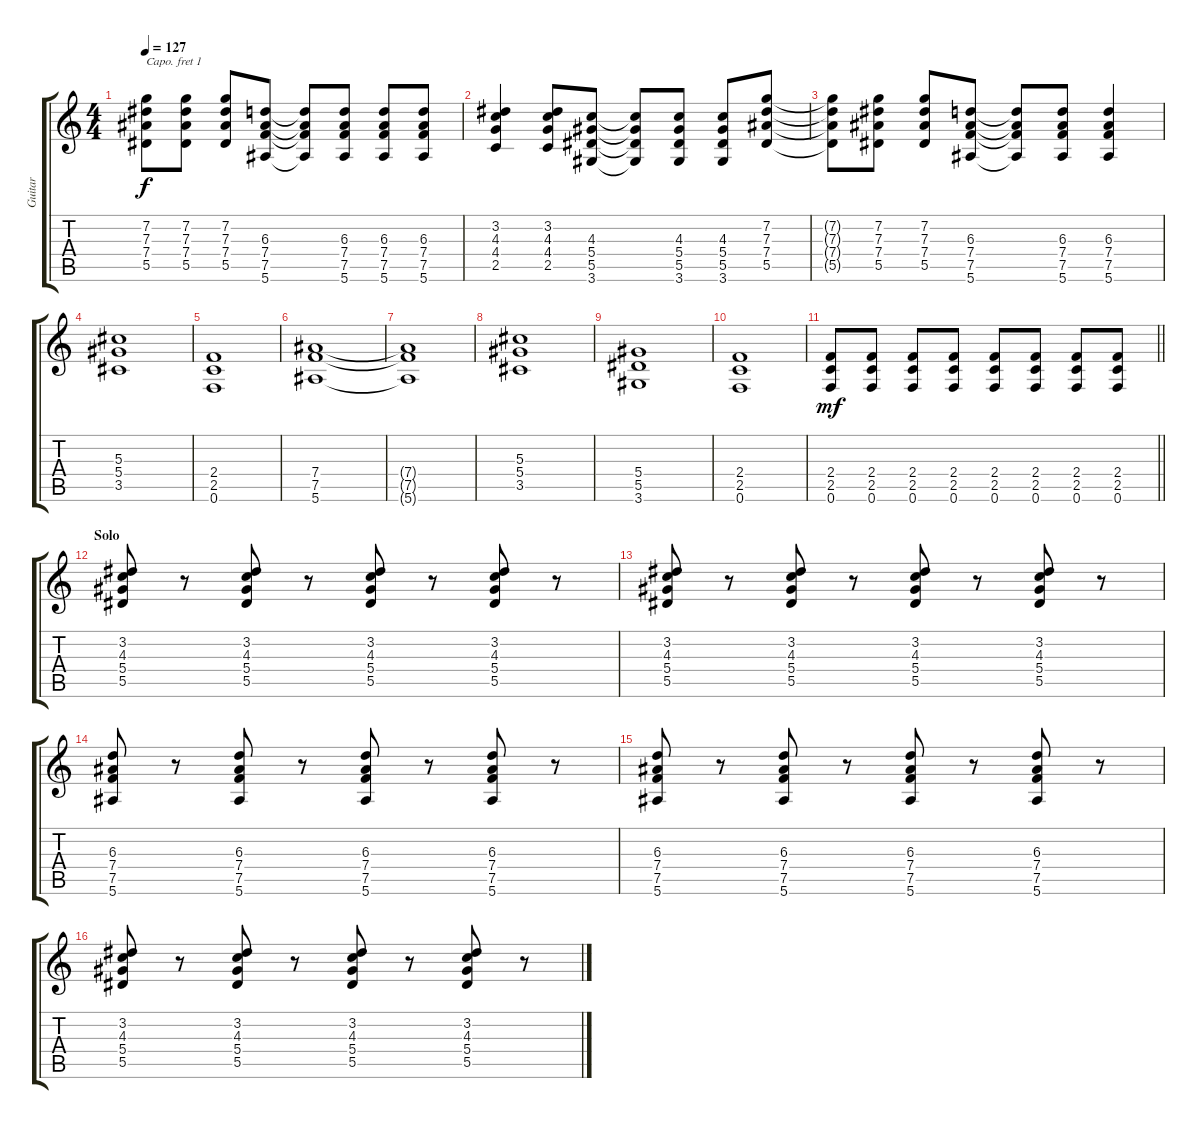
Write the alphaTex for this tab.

\track ("Guitar" "Guitar") {instrument acousticguitarsteel}
\staff {score tabs}
\capo 1
\tuning (E4 B3 G3 D3 A2 E2) {hide}
\ts (4 4)
\tempo 127
\clef g2
\ks c
(7.2{t} 7.3{t} 7.4{t} 5.5{t}).8{dy f} (7.2 7.3 7.4 5.5).8 (7.2 7.3 7.4 5.5).8 (6.3 7.4 7.5 5.6).8 (6.3{t} 7.4{t} 7.5{t} 5.6{t}).8 (6.3 7.4 7.5 5.6).8 (6.3 7.4 7.5 5.6).8 (6.3 7.4 7.5 5.6).8 |
(3.2 4.3 4.4 2.5).4 (3.2 4.3 4.4 2.5).8 (4.3 5.4 5.5 3.6).8 (4.3{t} 5.4{t} 5.5{t} 3.6{t}).8 (4.3 5.4 5.5 3.6).8 (4.3 5.4 5.5 3.6).8 (7.2 7.3 7.4 5.5).8 |
(7.2{t} 7.3{t} 7.4{t} 5.5{t}).8 (7.2 7.3 7.4 5.5).8 (7.2 7.3 7.4 5.5).8 (6.3 7.4 7.5 5.6).8 (6.3{t} 7.4{t} 7.5{t} 5.6{t}).8 (6.3 7.4 7.5 5.6).8 (6.3 7.4 7.5 5.6).4 |
(5.3 5.4 3.5).1{volume 12 balance 16 instrument distortionguitar} |
(2.4 2.5 0.6).1 |
(7.4 7.5 5.6).1 |
(7.4{t} 7.5{t} 5.6{t}).1 |
(5.3 5.4 3.5).1 |
(5.4 5.5 3.6).1 |
(2.4 2.5 0.6).1 |
\barLineRight lightlight
(2.4 2.5 0.6).8{dy mf} (2.4 2.5 0.6).8 (2.4 2.5 0.6).8 (2.4 2.5 0.6).8 (2.4 2.5 0.6).8 (2.4 2.5 0.6).8 (2.4 2.5 0.6).8 (2.4 2.5 0.6).8 |
\section ("" "Solo")
(3.2 4.3 5.4 5.5).8 r.8 (3.2 4.3 5.4 5.5).8 r.8 (3.2 4.3 5.4 5.5).8 r.8 (3.2 4.3 5.4 5.5).8 r.8 |
(3.2 4.3 5.4 5.5).8 r.8 (3.2 4.3 5.4 5.5).8 r.8 (3.2 4.3 5.4 5.5).8 r.8 (3.2 4.3 5.4 5.5).8 r.8 |
(6.3 7.4 7.5 5.6).8 r.8 (6.3 7.4 7.5 5.6).8 r.8 (6.3 7.4 7.5 5.6).8 r.8 (6.3 7.4 7.5 5.6).8 r.8 |
(6.3 7.4 7.5 5.6).8 r.8 (6.3 7.4 7.5 5.6).8 r.8 (6.3 7.4 7.5 5.6).8 r.8 (6.3 7.4 7.5 5.6).8 r.8 |
(3.2 4.3 5.4 5.5).8 r.8 (3.2 4.3 5.4 5.5).8 r.8 (3.2 4.3 5.4 5.5).8 r.8 (3.2 4.3 5.4 5.5).8 r.8
